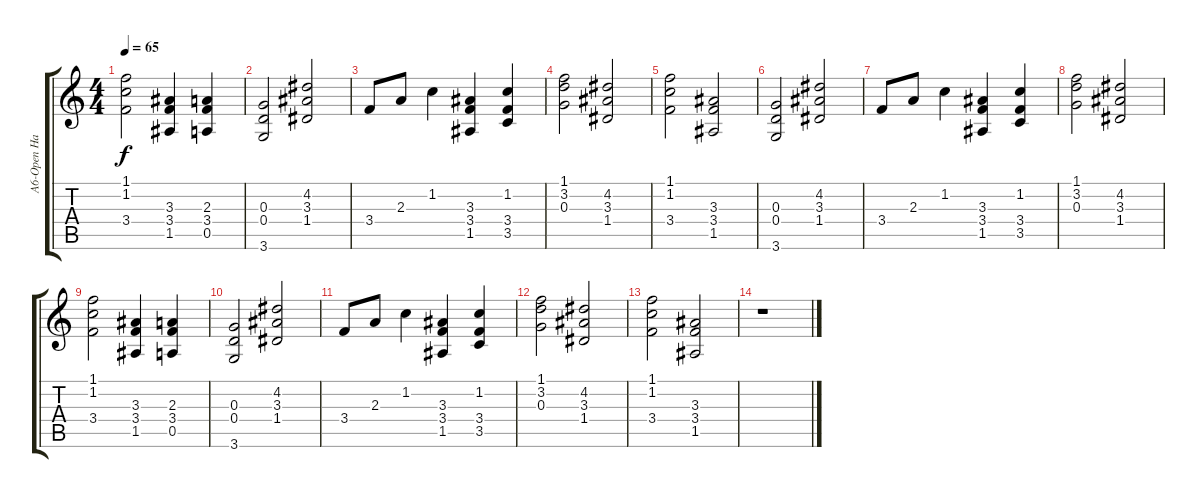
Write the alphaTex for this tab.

\track ("A6-Open Hard 1 " "A6-Open Ha") {instrument electricguitarclean}
\staff {score tabs}
\tuning (E4 B3 G3 D3 A2 E2) {hide}
\ts (4 4)
\tempo 65
\clef g2
\ks c
(1.1 1.2 3.4).2{dy f} (3.3 3.4 1.5).4 (2.3 3.4 0.5).4 |
(0.3 0.4 3.6).2 (4.2 3.3 1.4).2 |
3.4.8 2.3.8 1.2.4 (3.3 3.4 1.5).4 (1.2 3.4 3.5).4 |
(1.1 3.2 0.3).2 (4.2 3.3 1.4).2 |
(1.1 1.2 3.4).2 (3.3 3.4 1.5).2 |
(0.3 0.4 3.6).2 (4.2 3.3 1.4).2 |
3.4.8 2.3.8 1.2.4 (3.3 3.4 1.5).4 (1.2 3.4 3.5).4 |
(1.1 3.2 0.3).2 (4.2 3.3 1.4).2 |
(1.1 1.2 3.4).2 (3.3 3.4 1.5).4 (2.3 3.4 0.5).4 |
(0.3 0.4 3.6).2 (4.2 3.3 1.4).2 |
3.4.8 2.3.8 1.2.4 (3.3 3.4 1.5).4 (1.2 3.4 3.5).4 |
(1.1 3.2 0.3).2 (4.2 3.3 1.4).2 |
(1.1 1.2 3.4).2 (3.3 3.4 1.5).2 |
r.1
